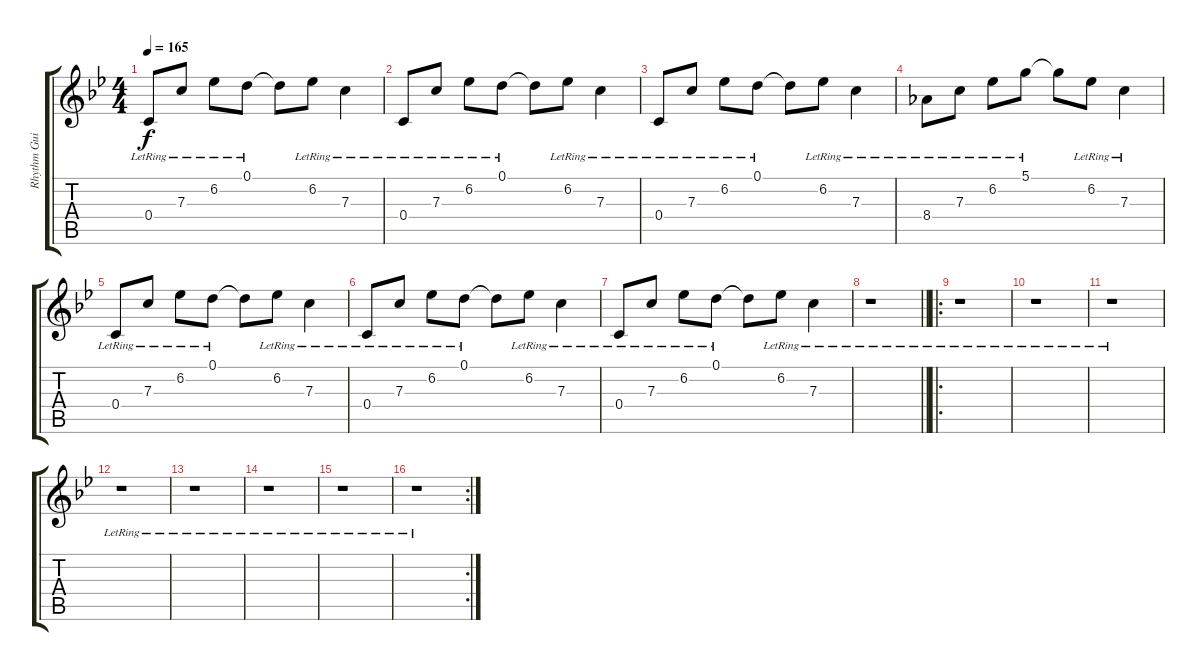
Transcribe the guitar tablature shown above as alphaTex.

\track ("Rhythm Guitar #2" "Rhythm Gui") {instrument electricguitarclean}
\staff {score tabs}
\tuning (D4 A3 F3 C3 G2 C2) {hide}
\ts (4 4)
\tempo 165
\clef g2
\ks bb
0.4{lr}.8{dy f} 7.3{lr}.8 6.2{lr}.8 0.1{lr}.8 0.1{t}.8 6.2{lr}.8 7.3{lr}.4 |
0.4{lr}.8 7.3{lr}.8 6.2{lr}.8 0.1{lr}.8 0.1{t}.8 6.2{lr}.8 7.3{lr}.4 |
0.4{lr}.8 7.3{lr}.8 6.2{lr}.8 0.1{lr}.8 0.1{t}.8 6.2{lr}.8 7.3{lr}.4 |
8.4{lr}.8 7.3{lr}.8 6.2{lr}.8 5.1{lr}.8 5.1{t}.8 6.2{lr}.8 7.3{lr}.4 |
0.4{lr}.8 7.3{lr}.8 6.2{lr}.8 0.1{lr}.8 0.1{t}.8 6.2{lr}.8 7.3{lr}.4 |
0.4{lr}.8 7.3{lr}.8 6.2{lr}.8 0.1{lr}.8 0.1{t}.8 6.2{lr}.8 7.3{lr}.4 |
0.4{lr}.8 7.3{lr}.8 6.2{lr}.8 0.1{lr}.8 0.1{t}.8 6.2{lr}.8 7.3{lr}.4 |
\barLineRight lightlight
r.1 |
\ro
r.1 |
r.1 |
r.1 |
r.1 |
r.1 |
r.1 |
r.1 |
\rc 2
r.1
